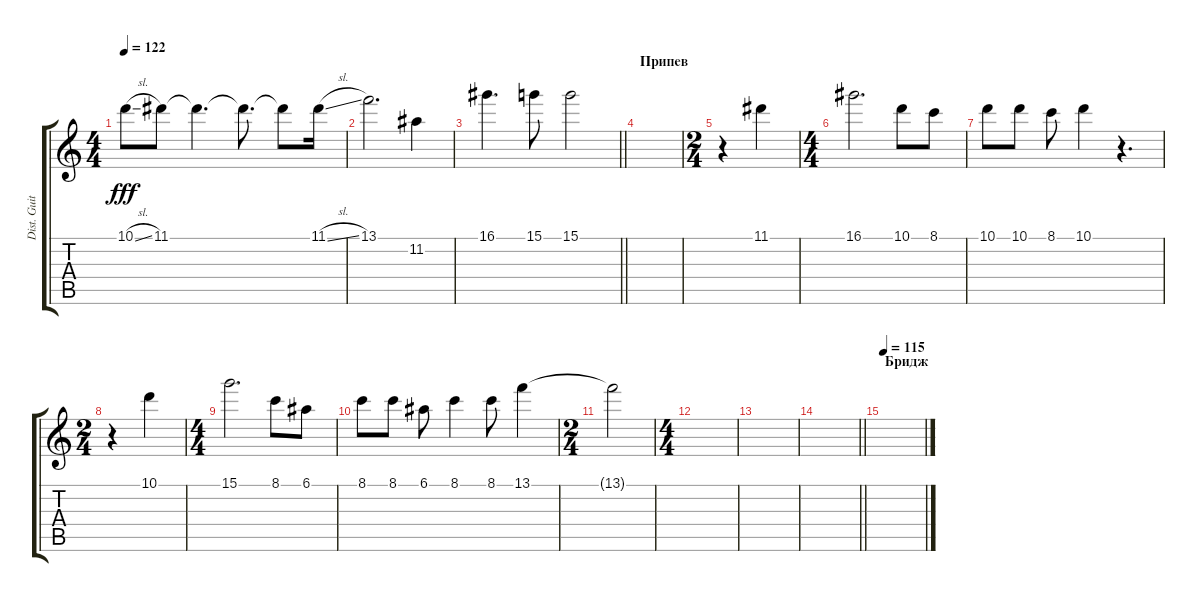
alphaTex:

\track ("Dist. Guitar (R)" "Dist. Guit") {instrument distortionguitar}
\staff {score tabs}
\tuning (E4 B3 G3 D3 A2 E2) {hide}
\ts (4 4)
\tempo 122
\clef g2
\ks c
10.1{sl}.8{dy fff} 11.1.8 11.1{t}.4{d} 11.1{t}.8{d} 11.1{t}.8 11.1{sl}.16 |
13.1.2{d} 11.2.4 |
\barLineRight lightlight
16.1.4{d} 15.1.8 15.1.2 |
\section ("" "Припев")
|
\ts (2 4)
r.4 11.1.4 |
\ts (4 4)
16.1.2{d} 10.1.8 8.1.8 |
10.1.8 10.1.8 8.1.8 10.1.4 r.4{d} |
\ts (2 4)
r.4 10.1.4 |
\ts (4 4)
15.1.2{d} 8.1.8 6.1.8 |
8.1.8 8.1.8 6.1.8 8.1.4 8.1.8 13.1.4 |
\ts (2 4)
13.1{t}.2 |
\ts (4 4)
|
|
\barLineRight lightlight
|
\section ("" "Бридж")
\tempo 115
